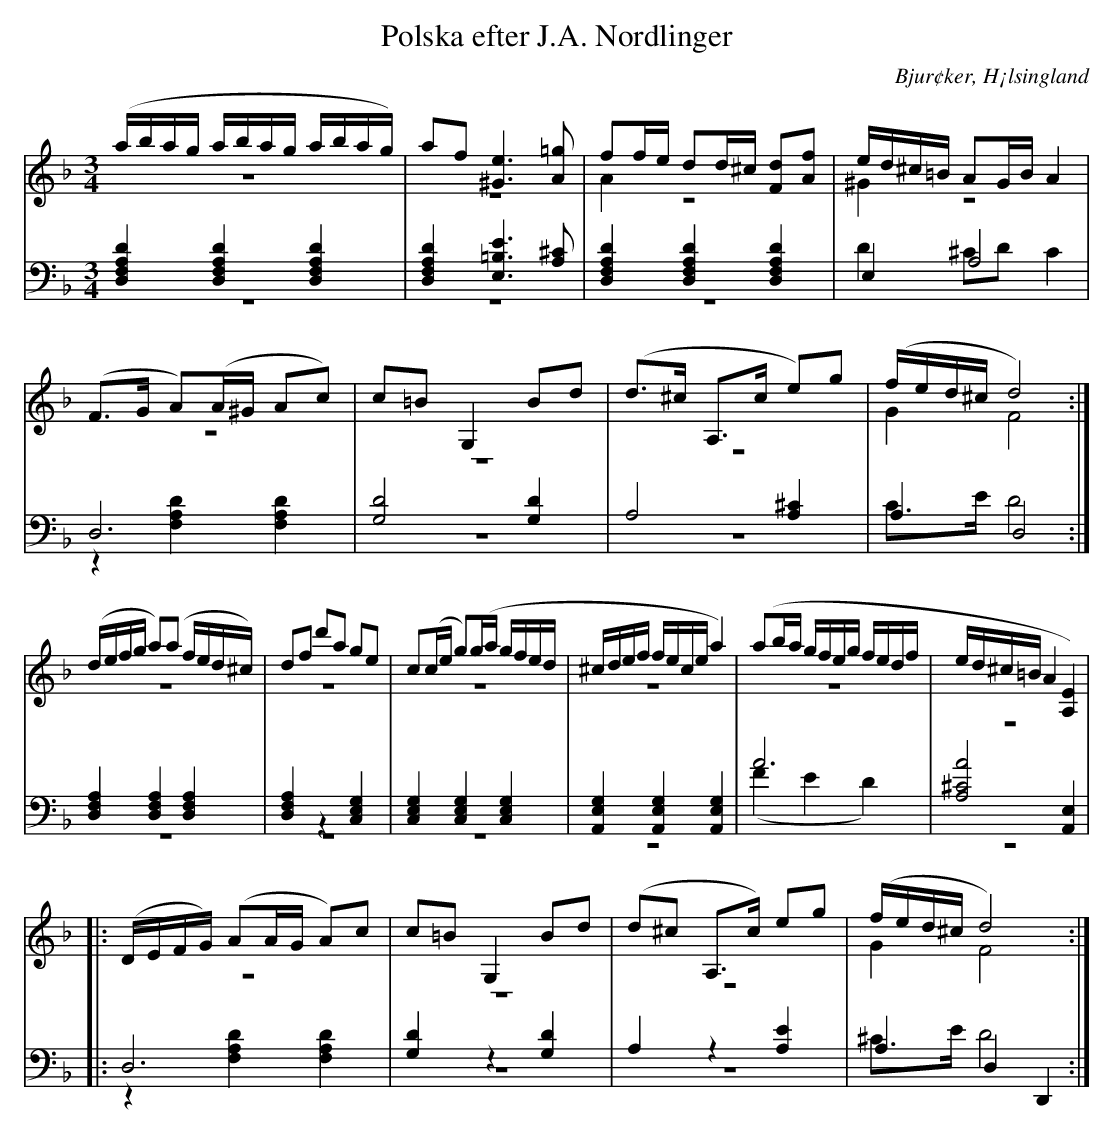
X:1
T: Polska efter J.A. Nordlinger
O: Bjur¢ker, H¡lsingland
M: 3/4
L: 1/16
K: Dm
V:1
V:2 merge
V:3
V:4 merge
V:1
(abag abag abag)|a2f2 [^G6e6] [A2=g2]|f2fe d2d^c [F2d2][A2f2]|ed^c=B A2GB A4|
(F2>G2 A2)(A^G A2c2)|c2=B2 G,4 B2d2|(d2>^c2 A,2>c2 e2)g2|(fed^c d8):|
(defg a2)(a2 fed^c)|d2f2 d'2a2 g2e2|c2(ce g2)(ga gfed|^cdef fece a4)|(a2ba gfeg fedf|ed^c=B A4 [A,4E4])|
|:(DEFG) (A2AG A2)c2|c2=B2 G,4 B2d2|(d2^c2 A,2>c2) e2g2|(fed^c d8):|
V:2
z12 |z12|A4 z8|^G4 z8|
z12|z12|z12|G4 F8:|
z12 |z12|z12|z12|z12|z12|
|:z12 |z12|z12|G4 F8:|
V:3 clef=bass
[D,4F,4A,4D4] [D,4F,4A,4D4] [D,4F,4A,4D4]|[D,4F,4A,4D4] [E,6=B,6E6] [A,2^C2]|[D,4F,4A,4D4] [D,4F,4A,4D4] [D,4F,4A,4D4]|E,4 A,8|
D,12|[G,8D8] [G,4D4]|A,8 [A,4^C4]|A,4 D,8:|
[D,4F,4A,4] [D,4F,4A,4] [D,4F,4A,4]|[D,4F,4A,4] z4 [C,4E,4G,4]|[C,4E,4G,4] [C,4E,4G,4] [C,4E,4G,4]|[A,,4E,4G,4] [A,,4E,4G,4] [A,,4E,4G,4]|A12|[A,8^C8A8] [A,,4E,4]|
|:D,12|[G,4D4] z4 [G,4D4]|A,4 z4 [A,4E4]|A,4 D,4 D,,4:|
V:4 clef=bass
z12 |z12|z12|D4 ^C2D2 C4|
z4 [F,4A,4D4] [F,4A,4D4]|z12|z12|C2>E2 D8:|
z12 |z12|z12|z12|(F4 E4 D4)|z12|
|:z4 [F,4A,4D4] [F,4A,4D4] |z12|z12|^C2>E2 D8:|
